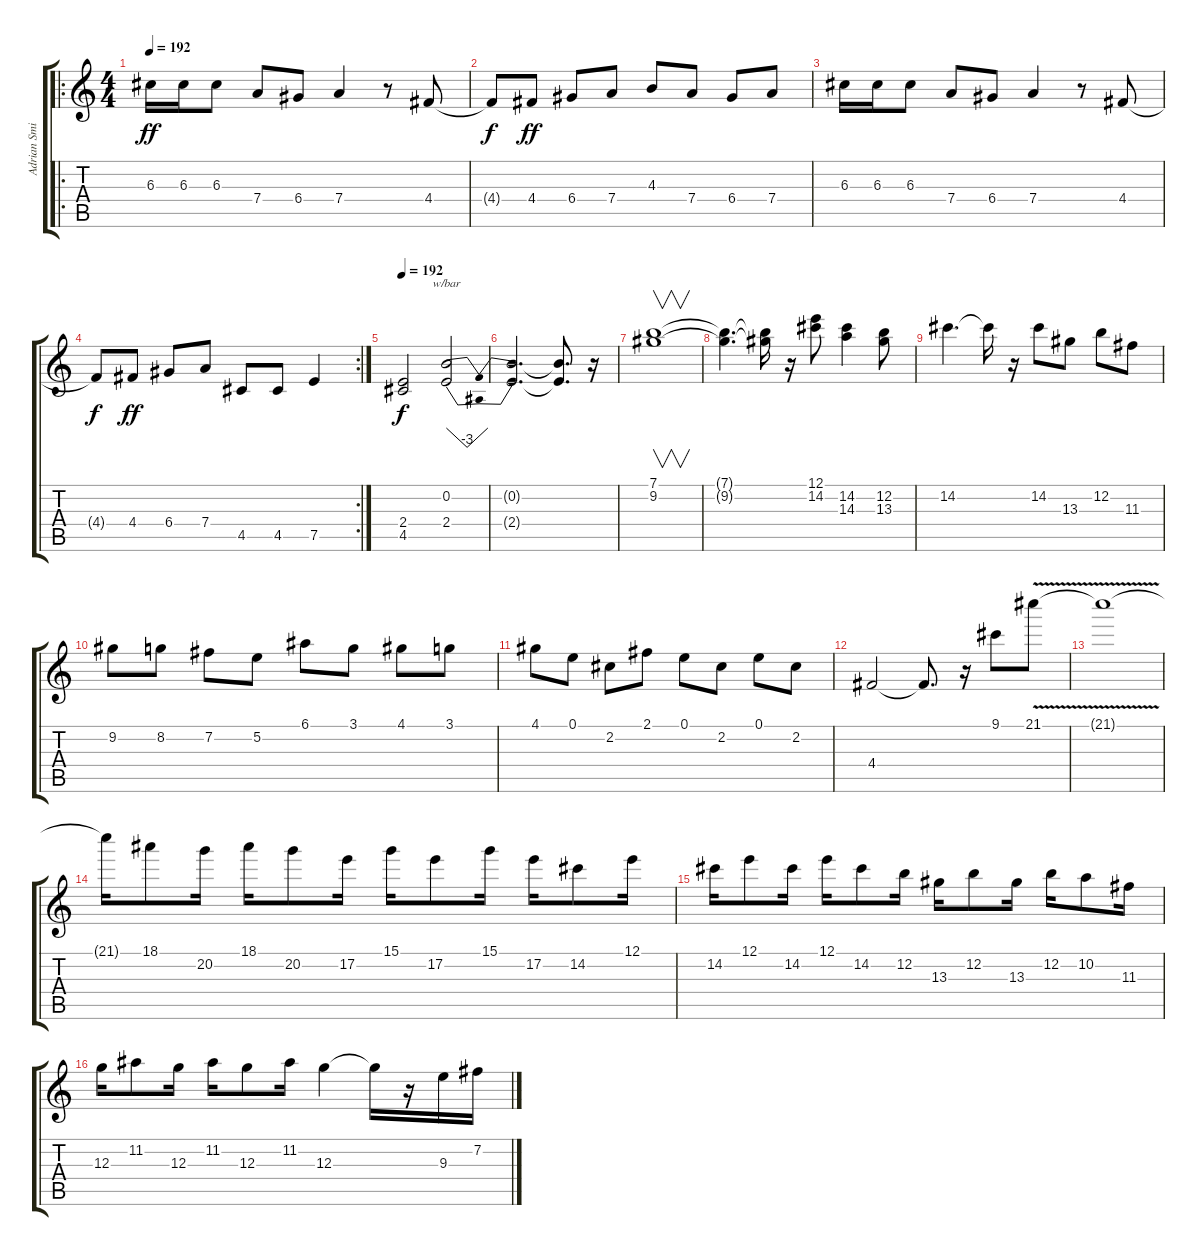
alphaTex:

\track ("Adrian Smith" "Adrian Smi") {instrument distortionguitar}
\staff {score tabs}
\tuning (E4 B3 G3 D3 A2 E2) {hide}
\ro
\ts (4 4)
\tempo 192
\clef g2
\ks c
6.3.16{dy ff} 6.3.16 6.3.8 7.4.8 6.4.8 7.4.4 r.8 4.4.8 |
4.4{t}.8{dy f} 4.4.8{dy ff} 6.4.8 7.4.8 4.3.8 7.4.8 6.4.8 7.4.8 |
6.3.16 6.3.16 6.3.8 7.4.8 6.4.8 7.4.4 r.8 4.4.8 |
\rc 2
4.4{t}.8{dy f} 4.4.8{dy ff} 6.4.8 7.4.8 4.5.8 4.5.8 7.5.4 |
\tempo 192
(2.4 4.5).2{dy f} (0.2 2.4).2{tbe (dip default 0 0 30 -12 60 0)} |
(0.2{t} 2.4{t}).2{d} (0.2{t} 2.4{t}).8{d} r.16 |
(7.1 9.2).1{v} |
(7.1{t} 9.2{t}).4{d} (7.1{t} 9.2{t}).16 r.16 (12.1 14.2).8 (14.2 14.3).4 (12.2 13.3).8 |
14.2.4{d} 14.2{t}.16 r.16 14.2.8 13.3.8 12.2.8 11.3.8 |
9.2.8 8.2.8 7.2.8 5.2.8 6.1.8 3.1.8 4.1.8 3.1.8 |
4.1.8 0.1.8 2.2.8 2.1.8 0.1.8 2.2.8 0.1.8 2.2.8 |
4.4.2 4.4{t}.8{d} r.16 9.1.8 21.1{v}.8 |
21.1{t}.1 |
21.1{t}.16 18.1.8 20.2.16 18.1.16 20.2.8 17.2.16 15.1.16 17.2.8 15.1.16 17.2.16 14.2.8 12.1.16 |
14.2.16 12.1.8 14.2.16 12.1.16 14.2.8 12.2.16 13.3.16 12.2.8 13.3.16 12.2.16 10.2.8 11.3.16 |
12.3.16 11.2.8 12.3.16 11.2.16 12.3.8 11.2.16 12.3.4 12.3{t}.16 r.16 9.3.16 7.2.16
